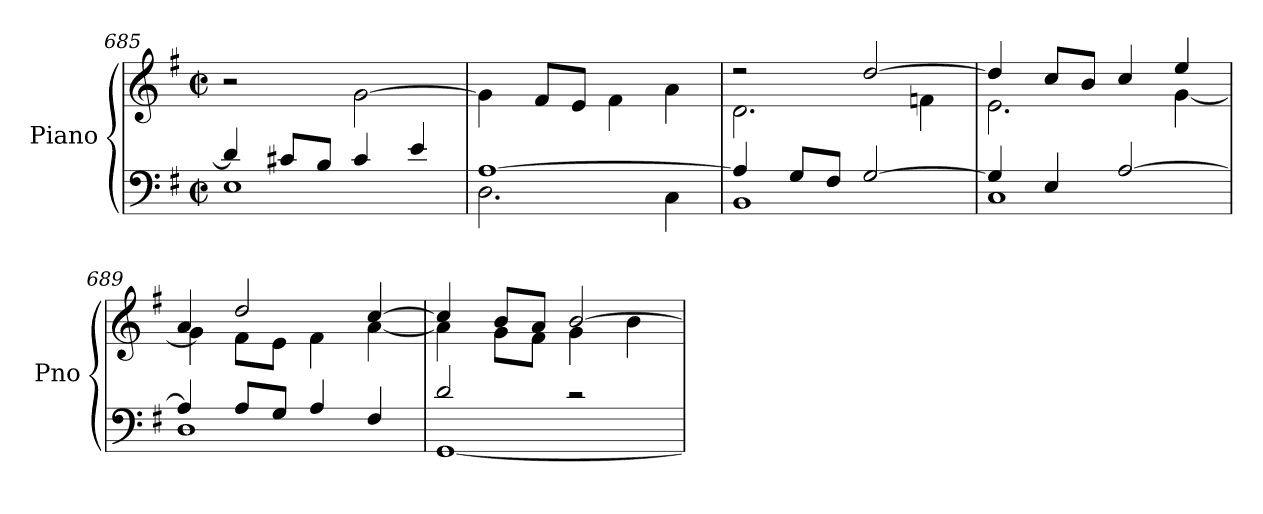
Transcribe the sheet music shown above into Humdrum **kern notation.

**kern	**kern
*part1	*part1
*staff2	*staff1
*I"Piano	*
*I'Pno	*
*clefF4	*clefG2
*k[f#]	*k[f#]
*M2/2	*M2/2
*met(c|)	*met(c|)
=685	=685
*^	*
4d/]	1E	2r
8c#X/L	.	.
8B/J	.	.
4c#/	.	[2g\
4e/	.	.
=686	=686	=686
[1A	2.D\	4g\]
.	.	8f#/L
.	.	8e/J
.	.	4f#\
.	4C\	4a\
=687	=687	=687
*	*	*^
4A/]	1BB	2r	2.d\
8G/L	.	.	.
8F#/J	.	.	.
[2G/	.	[2dd/	.
.	.	.	4fn\
=688	=688	=688	=688
4G/]	1C	4dd/]	2.e\
4E/	.	8cc/L	.
.	.	8b/J	.
[2A/	.	4cc/	.
.	.	4ee/	[4g\
!!LO:LB:g=z	!!
=689	=689	=689	=689
4A/]	1D	4a/	4g\]
8A/L	.	2dd/	8f#\L
8G/J	.	.	8e\J
4A/	.	.	4f#\
4F#/	.	[4cc/	[4a\
=690	=690	=690	=690
2d/	[1GG	4cc/]	4a\]
.	.	8b/L	8g\L
.	.	8a/J	8f#\J
2r	.	[2b/	4g\
.	.	.	4b\
*v	*v	*	*
*	*v	*v
=	=
*-	*-
